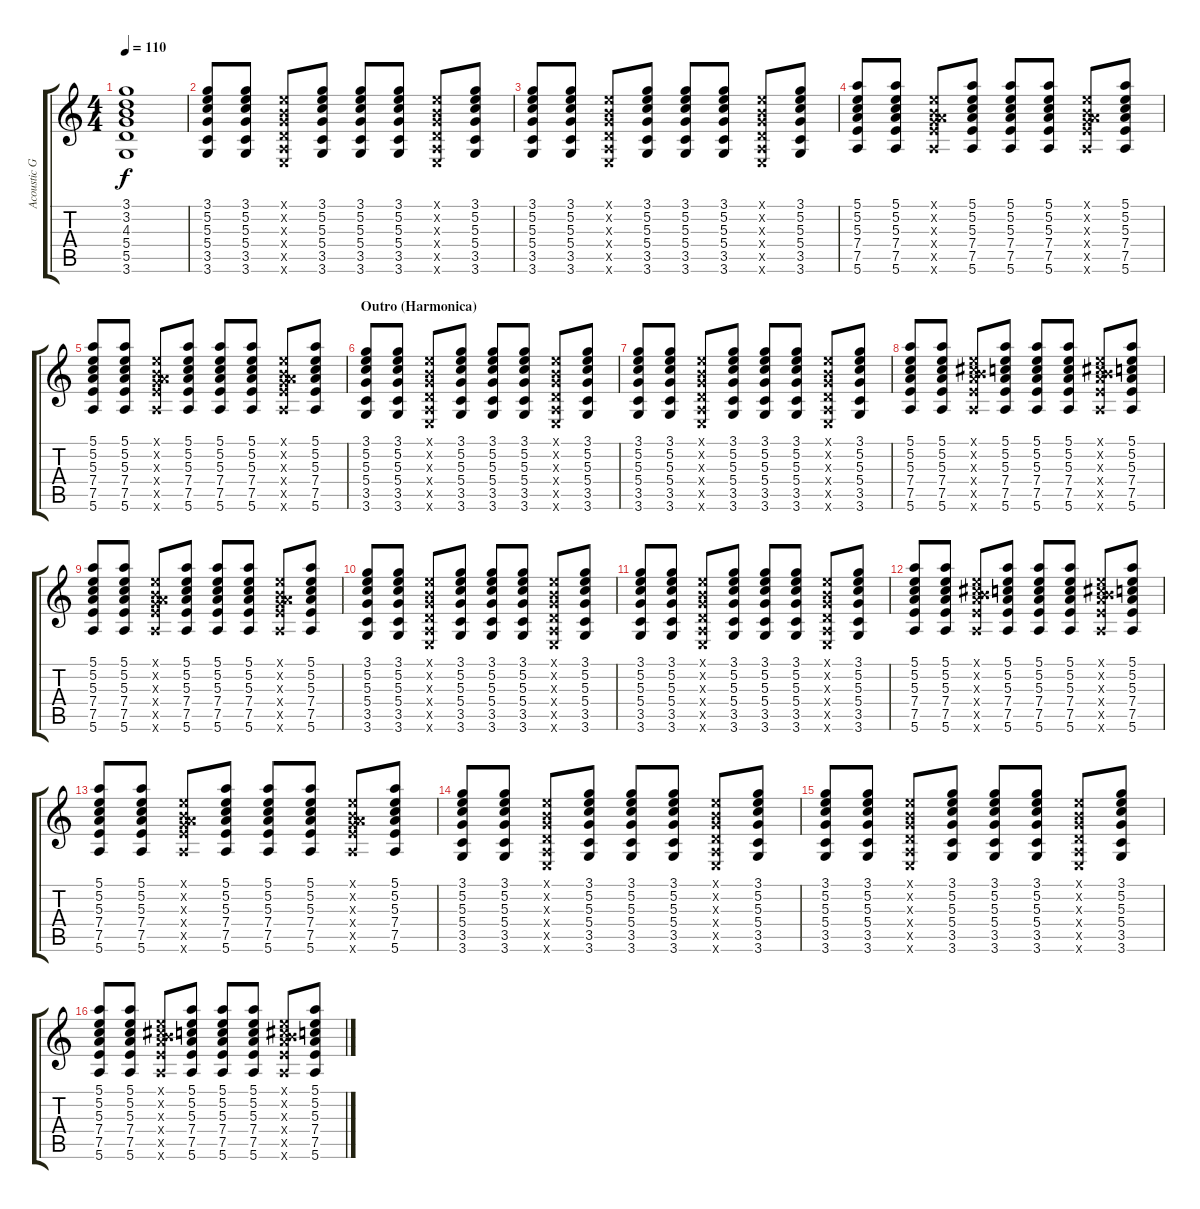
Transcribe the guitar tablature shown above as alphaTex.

\track ("Acoustic Guitar 1" "Acoustic G") {instrument acousticguitarnylon}
\staff {score tabs}
\tuning (E4 B3 G3 D3 A2 E2) {hide}
\ts (4 4)
\tempo 110
\clef g2
\ks c
(3.1 3.2 4.3 5.4 5.5 3.6).1{dy f} |
(3.1 5.2 5.3 5.4 3.5 3.6).8 (3.1 5.2 5.3 5.4 3.5 3.6).8 (0.1{x} 0.2{x} 0.3{x} 0.4{x} 0.5{x} 0.6{x}).8 (3.1 5.2 5.3 5.4 3.5 3.6).8 (3.1 5.2 5.3 5.4 3.5 3.6).8 (3.1 5.2 5.3 5.4 3.5 3.6).8 (0.1{x} 0.2{x} 0.3{x} 0.4{x} 0.5{x} 0.6{x}).8 (3.1 5.2 5.3 5.4 3.5 3.6).8 |
(3.1 5.2 5.3 5.4 3.5 3.6).8 (3.1 5.2 5.3 5.4 3.5 3.6).8 (0.1{x} 0.2{x} 0.3{x} 0.4{x} 0.5{x} 0.6{x}).8 (3.1 5.2 5.3 5.4 3.5 3.6).8 (3.1 5.2 5.3 5.4 3.5 3.6).8 (3.1 5.2 5.3 5.4 3.5 3.6).8 (0.1{x} 0.2{x} 0.3{x} 0.4{x} 0.5{x} 0.6{x}).8 (3.1 5.2 5.3 5.4 3.5 3.6).8 |
(5.1 5.2 5.3 7.4 7.5 5.6).8 (5.1 5.2 5.3 7.4 7.5 5.6).8 (0.1{x} 0.2{x} 0.3{x} 7.4{x} 7.5{x} 5.6{x}).8 (5.1 5.2 5.3 7.4 7.5 5.6).8 (5.1 5.2 5.3 7.4 7.5 5.6).8 (5.1 5.2 5.3 7.4 7.5 5.6).8 (0.1{x} 0.2{x} 0.3{x} 7.4{x} 7.5{x} 5.6{x}).8 (5.1 5.2 5.3 7.4 7.5 5.6).8 |
(5.1 5.2 5.3 7.4 7.5 5.6).8 (5.1 5.2 5.3 7.4 7.5 5.6).8 (0.1{x} 0.2{x} 0.3{x} 7.4{x} 7.5{x} 5.6{x}).8 (5.1 5.2 5.3 7.4 7.5 5.6).8 (5.1 5.2 5.3 7.4 7.5 5.6).8 (5.1 5.2 5.3 7.4 7.5 5.6).8 (0.1{x} 0.2{x} 0.3{x} 7.4{x} 7.5{x} 5.6{x}).8 (5.1 5.2 5.3 7.4 7.5 5.6).8 |
\section ("" "Outro (Harmonica)")
(3.1 5.2 5.3 5.4 3.5 3.6).8 (3.1 5.2 5.3 5.4 3.5 3.6).8 (0.1{x} 0.2{x} 0.3{x} 0.4{x} 0.5{x} 0.6{x}).8 (3.1 5.2 5.3 5.4 3.5 3.6).8 (3.1 5.2 5.3 5.4 3.5 3.6).8 (3.1 5.2 5.3 5.4 3.5 3.6).8 (0.1{x} 0.2{x} 0.3{x} 0.4{x} 0.5{x} 0.6{x}).8 (3.1 5.2 5.3 5.4 3.5 3.6).8 |
(3.1 5.2 5.3 5.4 3.5 3.6).8 (3.1 5.2 5.3 5.4 3.5 3.6).8 (0.1{x} 0.2{x} 0.3{x} 0.4{x} 0.5{x} 0.6{x}).8 (3.1 5.2 5.3 5.4 3.5 3.6).8 (3.1 5.2 5.3 5.4 3.5 3.6).8 (3.1 5.2 5.3 5.4 3.5 3.6).8 (0.1{x} 0.2{x} 0.3{x} 0.4{x} 0.5{x} 0.6{x}).8 (3.1 5.2 5.3 5.4 3.5 3.6).8 |
(5.1 5.2 5.3 7.4 7.5 5.6).8 (5.1 5.2 5.3 7.4 7.5 5.6).8 (0.1{x} 0.2{x} 6.3{x} 7.4{x} 7.5{x} 5.6{x}).8 (5.1 5.2 5.3 7.4 7.5 5.6).8 (5.1 5.2 5.3 7.4 7.5 5.6).8 (5.1 5.2 5.3 7.4 7.5 5.6).8 (0.1{x} 0.2{x} 6.3{x} 7.4{x} 7.5{x} 5.6{x}).8 (5.1 5.2 5.3 7.4 7.5 5.6).8 |
(5.1 5.2 5.3 7.4 7.5 5.6).8 (5.1 5.2 5.3 7.4 7.5 5.6).8 (0.1{x} 0.2{x} 0.3{x} 7.4{x} 7.5{x} 5.6{x}).8 (5.1 5.2 5.3 7.4 7.5 5.6).8 (5.1 5.2 5.3 7.4 7.5 5.6).8 (5.1 5.2 5.3 7.4 7.5 5.6).8 (0.1{x} 0.2{x} 0.3{x} 7.4{x} 7.5{x} 5.6{x}).8 (5.1 5.2 5.3 7.4 7.5 5.6).8 |
(3.1 5.2 5.3 5.4 3.5 3.6).8 (3.1 5.2 5.3 5.4 3.5 3.6).8 (0.1{x} 0.2{x} 0.3{x} 0.4{x} 0.5{x} 0.6{x}).8 (3.1 5.2 5.3 5.4 3.5 3.6).8 (3.1 5.2 5.3 5.4 3.5 3.6).8 (3.1 5.2 5.3 5.4 3.5 3.6).8 (0.1{x} 0.2{x} 0.3{x} 0.4{x} 0.5{x} 0.6{x}).8 (3.1 5.2 5.3 5.4 3.5 3.6).8 |
(3.1 5.2 5.3 5.4 3.5 3.6).8 (3.1 5.2 5.3 5.4 3.5 3.6).8 (0.1{x} 0.2{x} 0.3{x} 0.4{x} 0.5{x} 0.6{x}).8 (3.1 5.2 5.3 5.4 3.5 3.6).8 (3.1 5.2 5.3 5.4 3.5 3.6).8{volume 3} (3.1 5.2 5.3 5.4 3.5 3.6).8 (0.1{x} 0.2{x} 0.3{x} 0.4{x} 0.5{x} 0.6{x}).8 (3.1 5.2 5.3 5.4 3.5 3.6).8 |
(5.1 5.2 5.3 7.4 7.5 5.6).8 (5.1 5.2 5.3 7.4 7.5 5.6).8 (0.1{x} 0.2{x} 6.3{x} 7.4{x} 7.5{x} 5.6{x}).8 (5.1 5.2 5.3 7.4 7.5 5.6).8 (5.1 5.2 5.3 7.4 7.5 5.6).8 (5.1 5.2 5.3 7.4 7.5 5.6).8 (0.1{x} 0.2{x} 6.3{x} 7.4{x} 7.5{x} 5.6{x}).8 (5.1 5.2 5.3 7.4 7.5 5.6).8 |
(5.1 5.2 5.3 7.4 7.5 5.6).8 (5.1 5.2 5.3 7.4 7.5 5.6).8 (0.1{x} 0.2{x} 0.3{x} 7.4{x} 7.5{x} 5.6{x}).8 (5.1 5.2 5.3 7.4 7.5 5.6).8 (5.1 5.2 5.3 7.4 7.5 5.6).8 (5.1 5.2 5.3 7.4 7.5 5.6).8 (0.1{x} 0.2{x} 0.3{x} 7.4{x} 7.5{x} 5.6{x}).8 (5.1 5.2 5.3 7.4 7.5 5.6).8 |
(3.1 5.2 5.3 5.4 3.5 3.6).8{volume 1} (3.1 5.2 5.3 5.4 3.5 3.6).8 (0.1{x} 0.2{x} 0.3{x} 0.4{x} 0.5{x} 0.6{x}).8 (3.1 5.2 5.3 5.4 3.5 3.6).8 (3.1 5.2 5.3 5.4 3.5 3.6).8 (3.1 5.2 5.3 5.4 3.5 3.6).8 (0.1{x} 0.2{x} 0.3{x} 0.4{x} 0.5{x} 0.6{x}).8 (3.1 5.2 5.3 5.4 3.5 3.6).8 |
(3.1 5.2 5.3 5.4 3.5 3.6).8 (3.1 5.2 5.3 5.4 3.5 3.6).8 (0.1{x} 0.2{x} 0.3{x} 0.4{x} 0.5{x} 0.6{x}).8 (3.1 5.2 5.3 5.4 3.5 3.6).8 (3.1 5.2 5.3 5.4 3.5 3.6).8{volume 0} (3.1 5.2 5.3 5.4 3.5 3.6).8 (0.1{x} 0.2{x} 0.3{x} 0.4{x} 0.5{x} 0.6{x}).8 (3.1 5.2 5.3 5.4 3.5 3.6).8 |
(5.1 5.2 5.3 7.4 7.5 5.6).8 (5.1 5.2 5.3 7.4 7.5 5.6).8 (0.1{x} 0.2{x} 6.3{x} 7.4{x} 7.5{x} 5.6{x}).8 (5.1 5.2 5.3 7.4 7.5 5.6).8 (5.1 5.2 5.3 7.4 7.5 5.6).8 (5.1 5.2 5.3 7.4 7.5 5.6).8 (0.1{x} 0.2{x} 6.3{x} 7.4{x} 7.5{x} 5.6{x}).8 (5.1 5.2 5.3 7.4 7.5 5.6).8
